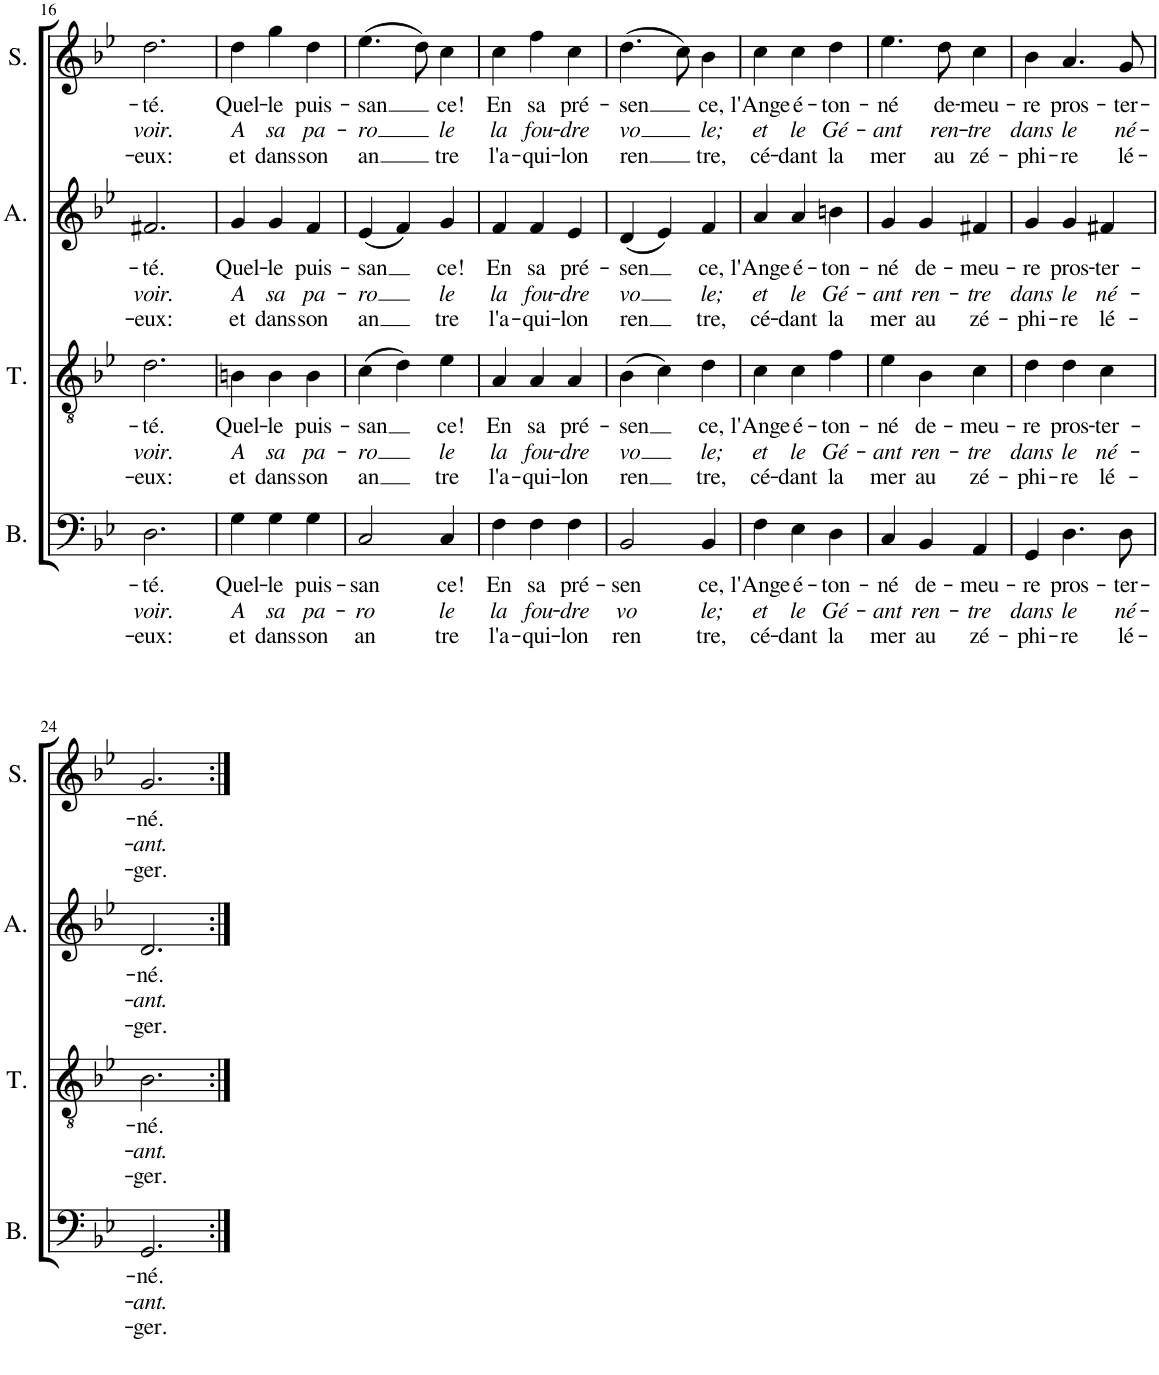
**kern	**text	**text	**text	**kern	**text	**text	**text	**kern	**text	**text	**text	**kern	**text	**text	**text
*part4	*part4	*part4	*part4	*part3	*part3	*part3	*part3	*part2	*part2	*part2	*part2	*part1	*part1	*part1	*part1
*staff4	*staff4	*staff4	*staff4	*staff3	*staff3	*staff3	*staff3	*staff2	*staff2	*staff2	*staff2	*staff1	*staff1	*staff1	*staff1
*I"Basse	*	*	*	*I"Ténor	*	*	*	*I"Alto	*	*	*	*I"Soprane	*	*	*
*I'B.	*	*	*	*I'T.	*	*	*	*I'A.	*	*	*	*I'S.	*	*	*
!!LO:PB:g=z
*clefF4	*	*	*	*clefGv2	*	*	*	*clefG2	*	*	*	*clefG2	*	*	*
*k[b-e-]	*	*	*	*k[b-e-]	*	*	*	*k[b-e-]	*	*	*	*k[b-e-]	*	*	*
*M3/4	*	*	*	*M3/4	*	*	*	*M3/4	*	*	*	*M3/4	*	*	*
=16	=16	=16	=16	=16	=16	=16	=16	=16	=16	=16	=16	=16	=16	=16	=16
!	!LO:LY:b	!LO:LY:b	!LO:LY:b	!	!LO:LY:b	!LO:LY:b	!LO:LY:b	!	!LO:LY:b	!LO:LY:b	!LO:LY:b	!	!LO:LY:b	!LO:LY:b	!LO:LY:b
2.D\	-té.	voir.	-eux:	2.d\	-té.	voir.	-eux:	2.f#X/	-té.	voir.	-eux:	2.dd\	-té.	voir.	-eux:
=17	=17	=17	=17	=17	=17	=17	=17	=17	=17	=17	=17	=17	=17	=17	=17
!	!LO:LY:b	!LO:LY:b	!LO:LY:b	!	!LO:LY:b	!LO:LY:b	!LO:LY:b	!	!LO:LY:b	!LO:LY:b	!LO:LY:b	!	!LO:LY:b	!LO:LY:b	!LO:LY:b
4G\	Quel-	A	et	4Bn\	Quel-	A	et	4g/	Quel-	A	et	4dd\	Quel-	A	et
!	!LO:LY:b	!LO:LY:b	!LO:LY:b	!	!LO:LY:b	!LO:LY:b	!LO:LY:b	!	!LO:LY:b	!LO:LY:b	!LO:LY:b	!	!LO:LY:b	!LO:LY:b	!LO:LY:b
4G\	-le	sa	dans	4B\	-le	sa	dans	4g/	-le	sa	dans	4gg\	-le	sa	dans
!	!LO:LY:b	!LO:LY:b	!LO:LY:b	!	!LO:LY:b	!LO:LY:b	!LO:LY:b	!	!LO:LY:b	!LO:LY:b	!LO:LY:b	!	!LO:LY:b	!LO:LY:b	!LO:LY:b
4G\	puis-	pa-	son	4B\	puis-	pa-	son	4f/	puis-	pa-	son	4dd\	puis-	pa-	son
=18	=18	=18	=18	=18	=18	=18	=18	=18	=18	=18	=18	=18	=18	=18	=18
!	!LO:LY:b	!LO:LY:b	!LO:LY:b	!	!LO:LY:b	!LO:LY:b	!LO:LY:b	!	!LO:LY:b	!LO:LY:b	!LO:LY:b	!	!LO:LY:b	!LO:LY:b	!LO:LY:b
2C/	-san	-ro	an	(4c\	-san	-ro	an	(4e-/	-san	-ro	an	(4.ee-\	-san	-ro	an
.	.	.	.	4d\)	.	.	.	4f/)	.	.	.	.	.	.	.
.	.	.	.	.	.	.	.	.	.	.	.	8dd\)	.	.	.
!	!LO:LY:b	!LO:LY:b	!LO:LY:b	!	!LO:LY:b	!LO:LY:b	!LO:LY:b	!	!LO:LY:b	!LO:LY:b	!LO:LY:b	!	!LO:LY:b	!LO:LY:b	!LO:LY:b
4C/	ce!	le	tre	4e-\	ce!	le	tre	4g/	ce!	le	tre	4cc\	ce!	le	tre
=19	=19	=19	=19	=19	=19	=19	=19	=19	=19	=19	=19	=19	=19	=19	=19
!	!LO:LY:b	!LO:LY:b	!LO:LY:b	!	!LO:LY:b	!LO:LY:b	!LO:LY:b	!	!LO:LY:b	!LO:LY:b	!LO:LY:b	!	!LO:LY:b	!LO:LY:b	!LO:LY:b
4F\	En	la	l'a-	4A/	En	la	l'a-	4f/	En	la	l'a-	4cc\	En	la	l'a-
!	!LO:LY:b	!LO:LY:b	!LO:LY:b	!	!LO:LY:b	!LO:LY:b	!LO:LY:b	!	!LO:LY:b	!LO:LY:b	!LO:LY:b	!	!LO:LY:b	!LO:LY:b	!LO:LY:b
4F\	sa	fou-	-qui-	4A/	sa	fou-	-qui-	4f/	sa	fou-	-qui-	4ff\	sa	fou-	-qui-
!	!LO:LY:b	!LO:LY:b	!LO:LY:b	!	!LO:LY:b	!LO:LY:b	!LO:LY:b	!	!LO:LY:b	!LO:LY:b	!LO:LY:b	!	!LO:LY:b	!LO:LY:b	!LO:LY:b
4F\	pré-	-dre	-lon	4A/	pré-	-dre	-lon	4e-/	pré-	-dre	-lon	4cc\	pré-	-dre	-lon
=20	=20	=20	=20	=20	=20	=20	=20	=20	=20	=20	=20	=20	=20	=20	=20
!	!LO:LY:b	!LO:LY:b	!LO:LY:b	!	!LO:LY:b	!LO:LY:b	!LO:LY:b	!	!LO:LY:b	!LO:LY:b	!LO:LY:b	!	!LO:LY:b	!LO:LY:b	!LO:LY:b
2BB-/	-sen	vo	-ren	(4B-\	-sen	vo	-ren	(4d/	-sen	vo	-ren	(4.dd\	-sen	vo	-ren
.	.	.	.	4c\)	.	.	.	4e-/)	.	.	.	.	.	.	.
.	.	.	.	.	.	.	.	.	.	.	.	8cc\)	.	.	.
!	!LO:LY:b	!LO:LY:b	!LO:LY:b	!	!LO:LY:b	!LO:LY:b	!LO:LY:b	!	!LO:LY:b	!LO:LY:b	!LO:LY:b	!	!LO:LY:b	!LO:LY:b	!LO:LY:b
4BB-/	ce,	le;	tre,	4d\	ce,	le;	tre,	4f/	ce,	le;	tre,	4b-\	ce,	le;	tre,
=21	=21	=21	=21	=21	=21	=21	=21	=21	=21	=21	=21	=21	=21	=21	=21
!	!LO:LY:b	!LO:LY:b	!LO:LY:b	!	!LO:LY:b	!LO:LY:b	!LO:LY:b	!	!LO:LY:b	!LO:LY:b	!LO:LY:b	!	!LO:LY:b	!LO:LY:b	!LO:LY:b
4F\	l'Ange	et	cé-	4c\	l'Ange	et	cé-	4a/	l'Ange	et	cé-	4cc\	l'Ange	et	cé-
!	!LO:LY:b	!LO:LY:b	!LO:LY:b	!	!LO:LY:b	!LO:LY:b	!LO:LY:b	!	!LO:LY:b	!LO:LY:b	!LO:LY:b	!	!LO:LY:b	!LO:LY:b	!LO:LY:b
4E-\	é-	le	-dant	4c\	é-	le	-dant	4a/	é-	le	-dant	4cc\	é-	le	-dant
!	!LO:LY:b	!LO:LY:b	!LO:LY:b	!	!LO:LY:b	!LO:LY:b	!LO:LY:b	!	!LO:LY:b	!LO:LY:b	!LO:LY:b	!	!LO:LY:b	!LO:LY:b	!LO:LY:b
4D\	-ton-	Gé-	la	4f\	-ton-	Gé-	la	4bn\	-ton-	Gé-	la	4dd\	-ton-	Gé-	la
=22	=22	=22	=22	=22	=22	=22	=22	=22	=22	=22	=22	=22	=22	=22	=22
!	!LO:LY:b	!LO:LY:b	!LO:LY:b	!	!LO:LY:b	!LO:LY:b	!LO:LY:b	!	!LO:LY:b	!LO:LY:b	!LO:LY:b	!	!LO:LY:b	!LO:LY:b	!LO:LY:b
4C/	-né	-ant	mer	4e-\	-né	-ant	mer	4g/	-né	-ant	mer	4.ee-\	-né	-ant	mer
!	!LO:LY:b	!LO:LY:b	!LO:LY:b	!	!LO:LY:b	!LO:LY:b	!LO:LY:b	!	!LO:LY:b	!LO:LY:b	!LO:LY:b	!	!	!	!
4BB-/	de-	ren-	au	4B-\	de-	ren-	au	4g/	de-	ren-	au	.	.	.	.
!	!	!	!	!	!	!	!	!	!	!	!	!	!LO:LY:b	!LO:LY:b	!LO:LY:b
.	.	.	.	.	.	.	.	.	.	.	.	8dd\	de-	ren-	au
!	!LO:LY:b	!LO:LY:b	!LO:LY:b	!	!LO:LY:b	!LO:LY:b	!LO:LY:b	!	!LO:LY:b	!LO:LY:b	!LO:LY:b	!	!LO:LY:b	!LO:LY:b	!LO:LY:b
4AA/	-meu-	-tre	zé-	4c\	-meu-	-tre	zé-	4f#X/	-meu-	-tre	zé-	4cc\	-meu-	-tre	zé-
=23	=23	=23	=23	=23	=23	=23	=23	=23	=23	=23	=23	=23	=23	=23	=23
!	!LO:LY:b	!LO:LY:b	!LO:LY:b	!	!LO:LY:b	!LO:LY:b	!LO:LY:b	!	!LO:LY:b	!LO:LY:b	!LO:LY:b	!	!LO:LY:b	!LO:LY:b	!LO:LY:b
4GG/	-re	dans	-phi-	4d\	-re	dans	-phi-	4g/	-re	dans	-phi-	4b-\	-re	dans	-phi-
!	!LO:LY:b	!LO:LY:b	!LO:LY:b	!	!LO:LY:b	!LO:LY:b	!LO:LY:b	!	!LO:LY:b	!LO:LY:b	!LO:LY:b	!	!LO:LY:b	!LO:LY:b	!LO:LY:b
4.D\	pros-	le	-re	4d\	pros-	le	-re	4g/	pros-	le	-re	4.a/	pros-	le	-re
!	!	!	!	!	!LO:LY:b	!LO:LY:b	!LO:LY:b	!	!LO:LY:b	!LO:LY:b	!LO:LY:b	!	!	!	!
.	.	.	.	4c\	-ter-	né-	lé-	4f#X/	-ter-	né-	lé-	.	.	.	.
!	!LO:LY:b	!LO:LY:b	!LO:LY:b	!	!	!	!	!	!	!	!	!	!LO:LY:b	!LO:LY:b	!LO:LY:b
8D\	-ter-	né-	lé-	.	.	.	.	.	.	.	.	8g/	-ter-	né-	lé-
!!LO:LB:g=z
=24	=24	=24	=24	=24	=24	=24	=24	=24	=24	=24	=24	=24	=24	=24	=24
!	!LO:LY:b	!LO:LY:b	!LO:LY:b	!	!LO:LY:b	!LO:LY:b	!LO:LY:b	!	!LO:LY:b	!LO:LY:b	!LO:LY:b	!	!LO:LY:b	!LO:LY:b	!LO:LY:b
2.GG/	-né.	-ant.	-ger.	2.B-\	-né.	-ant.	-ger.	2.d/	-né.	-ant.	-ger.	2.g/	-né.	-ant.	-ger.
=:|!	=:|!	=:|!	=:|!	=:|!	=:|!	=:|!	=:|!	=:|!	=:|!	=:|!	=:|!	=:|!	=:|!	=:|!	=:|!
*-	*-	*-	*-	*-	*-	*-	*-	*-	*-	*-	*-	*-	*-	*-	*-
